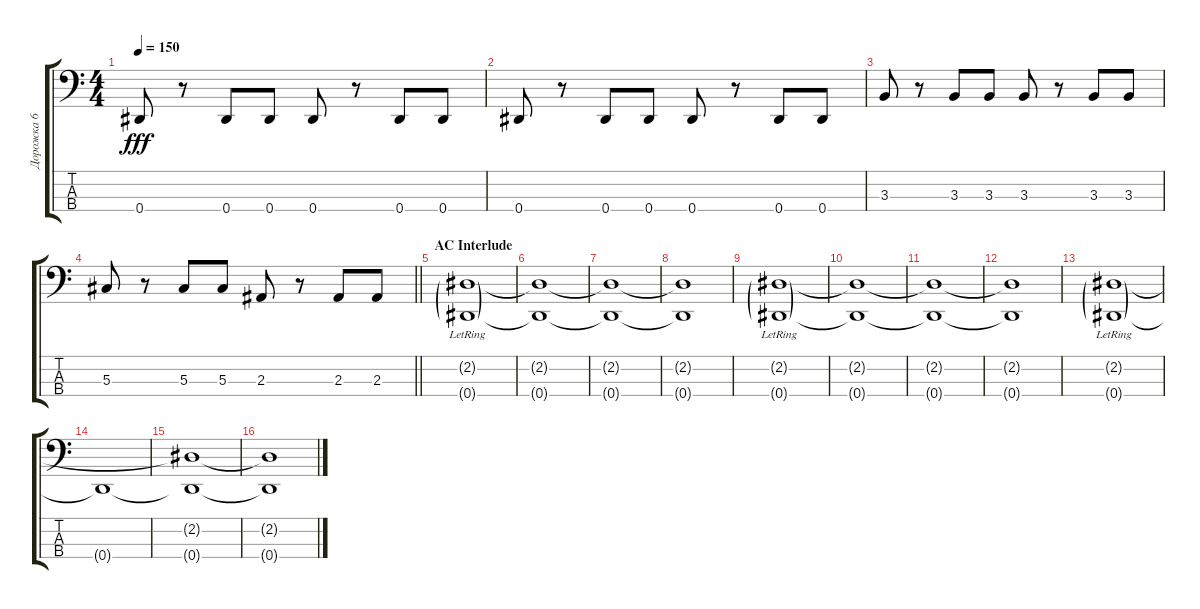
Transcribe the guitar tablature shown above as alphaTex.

\track ("Дорожка 6" "Дорожка 6") {instrument electricbassfinger}
\staff {score tabs}
\tuning (Gb2 Db2 Ab1 Eb1) {hide}
\ts (4 4)
\tempo 150
\clef f4
\ks c
0.4.8{dy fff} r.8 0.4.8 0.4.8 0.4.8 r.8 0.4.8 0.4.8 |
0.4.8 r.8 0.4.8 0.4.8 0.4.8 r.8 0.4.8 0.4.8 |
3.3.8 r.8 3.3.8 3.3.8 3.3.8 r.8 3.3.8 3.3.8 |
\barLineRight lightlight
5.3.8 r.8 5.3.8 5.3.8 2.3.8 r.8 2.3.8 2.3.8 |
\section ("" "AC Interlude")
(2.2{g} 0.4{g lr}).1 |
(2.2{t} 0.4{t}).1 |
(2.2{t} 0.4{t}).1 |
(2.2{t} 0.4{t}).1 |
(2.2{g} 0.4{g lr}).1 |
(2.2{t} 0.4{t}).1 |
(2.2{t} 0.4{t}).1 |
(2.2{t} 0.4{t}).1 |
(2.2{g} 0.4{g lr}).1 |
0.4{t}.1 |
(2.2{t} 0.4{t}).1 |
(2.2{t} 0.4{t}).1
